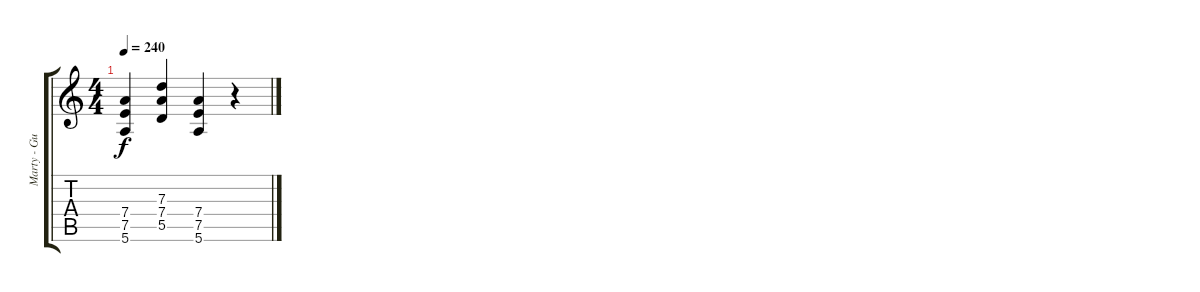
\track ("Marty - Guitar" "Marty - Gu") {instrument overdrivenguitar}
\staff {score tabs}
\tuning (E4 B3 G3 D3 A2 E2) {hide}
\ts (4 4)
\tempo 240
\clef g2
\ks c
(7.4 7.5 5.6).4{dy f} (7.3 7.4 5.5).4 (7.4 7.5 5.6).4 r.4
